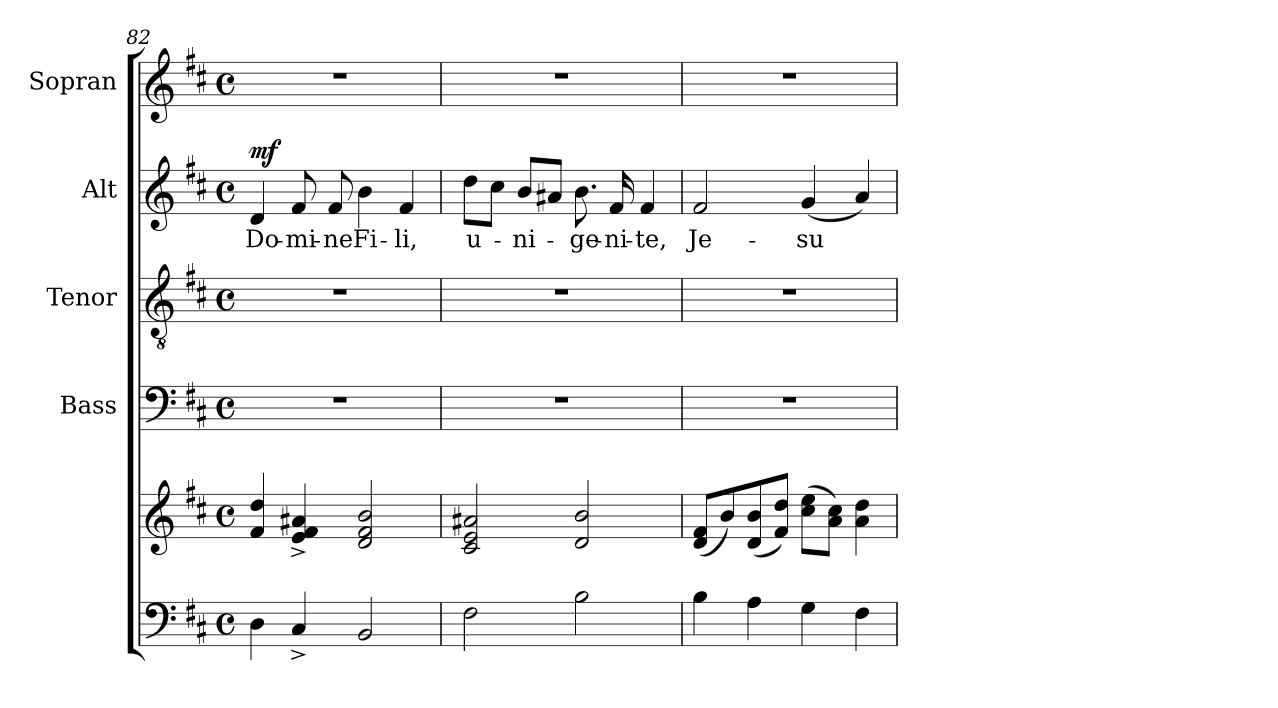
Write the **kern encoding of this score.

**kern	**kern	**kern	**kern	**kern	**text	**dynam	**kern
*part5	*part5	*part4	*part3	*part2	*part2	*part2	*part1
*staff6	*staff5	*staff4	*staff3	*staff2	*staff2	*staff2	*staff1
*	*	*I"Bass	*I"Tenor	*I"Alt	*	*	*I"Sopran
*	*	*I'B.	*I'T.	*I'A.	*	*	*I'S.
*clefF4	*clefG2	*clefF4	*clefGv2	*clefG2	*	*	*clefG2
*k[f#c#]	*k[f#c#]	*k[f#c#]	*k[f#c#]	*k[f#c#]	*	*	*k[f#c#]
*D:	*D:	*D:	*D:	*D:	*	*	*D:
*M4/4	*M4/4	*M4/4	*M4/4	*M4/4	*	*	*M4/4
*met(c)	*met(c)	*met(c)	*met(c)	*met(c)	*	*	*met(c)
=82	=82	=82	=82	=82	=82	=82	=82
!	!	!	!	!	!LO:LY:b	!LO:DY:a	!
4D\	4f#/ 4dd/	1r	1r	4d/	Do-	mf	1r
!	!	!	!	!	!LO:LY:b	!	!
4C#^</	4e/^< 4f#/^< 4a#X/^<	.	.	8f#/	-mi-	.	.
!	!	!	!	!	!LO:LY:b	!	!
.	.	.	.	8f#/	-ne	.	.
!	!	!	!	!	!LO:LY:b	!	!
2BB/	2d/ 2f#/ 2b/	.	.	4b\	Fi-	.	.
!	!	!	!	!	!LO:LY:b	!	!
.	.	.	.	4f#/	-li,	.	.
=83	=83	=83	=83	=83	=83	=83	=83
!	!	!	!	!	!LO:LY:b	!	!
2F#\	2c#/ 2e/ 2a#X/	1r	1r	8dd\L	u-	.	1r
.	.	.	.	8cc#\J	.	.	.
!	!	!	!	!	!LO:LY:b	!	!
.	.	.	.	8b/L	-ni-	.	.
.	.	.	.	8a#X/J	.	.	.
!	!	!	!	!	!LO:LY:b	!	!
2B\	2d/ 2b/	.	.	8.b\	-ge-	.	.
!	!	!	!	!	!LO:LY:b	!	!
.	.	.	.	16f#/	-ni-	.	.
!	!	!	!	!	!LO:LY:b	!	!
.	.	.	.	4f#/	-te,	.	.
=84	=84	=84	=84	=84	=84	=84	=84
!	!	!	!	!	!LO:LY:b	!	!
4B\	(<8d/ 8f#/L	1r	1r	2f#/	Je-	.	1r
.	8b/)	.	.	.	.	.	.
4A\	(<8d/ 8b/	.	.	.	.	.	.
.	8f#/ 8dd/J)	.	.	.	.	.	.
!	!	!	!	!	!LO:LY:b	!	!
4G\	(>8cc#\ 8ee\L	.	.	(<4g/	-su	.	.
.	8a\ 8cc#\J)	.	.	.	.	.	.
4F#\	4a\ 4dd\	.	.	4a/)	.	.	.
=	=	=	=	=	=	=	=
*-	*-	*-	*-	*-	*-	*-	*-
